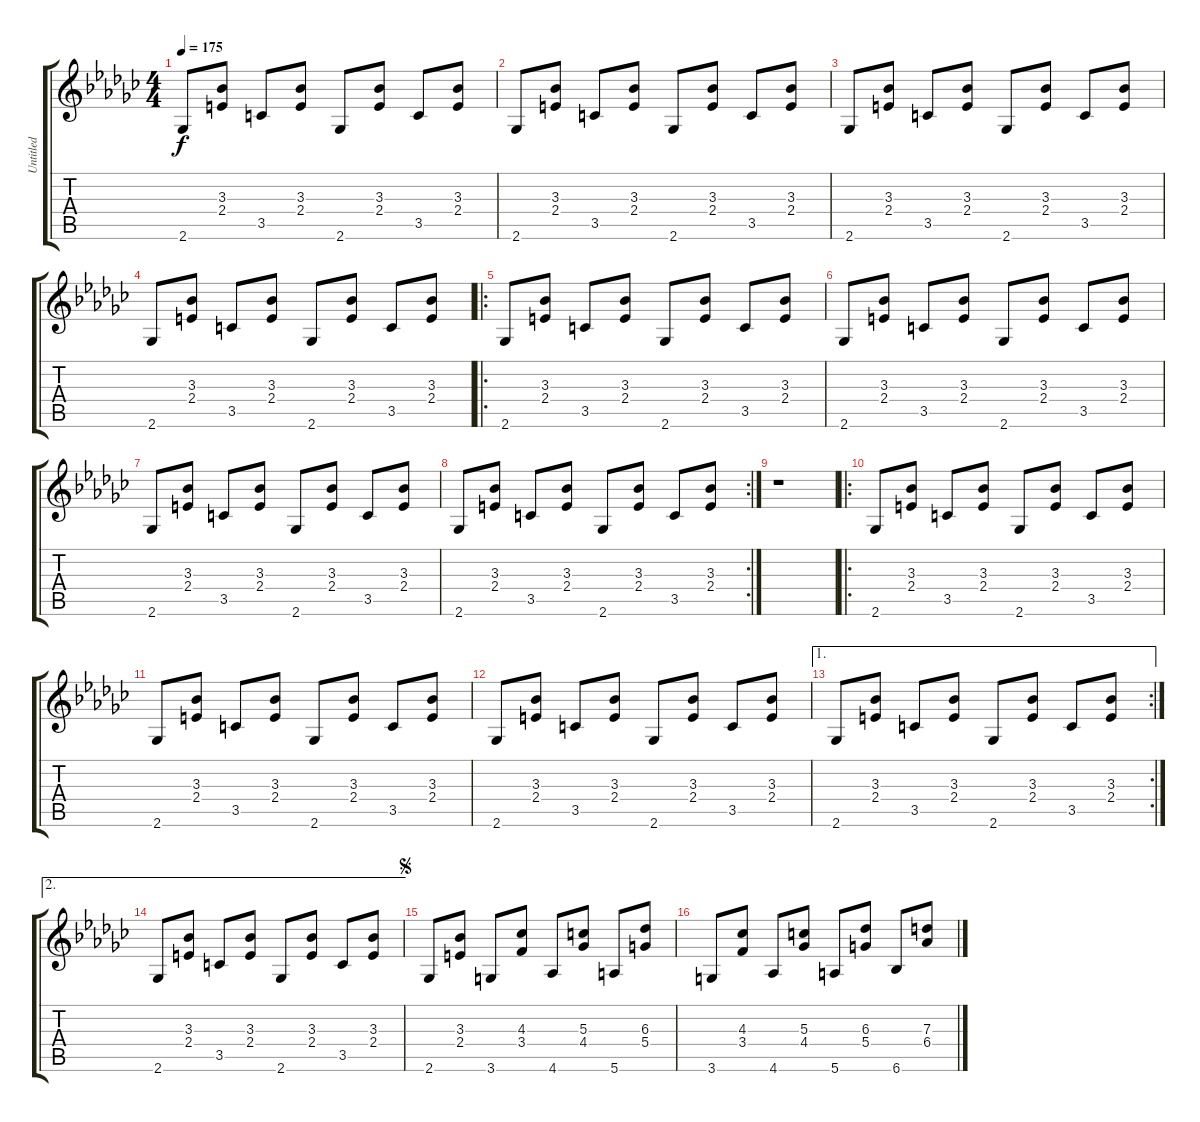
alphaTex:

\track ("Untitled" "Untitled") {instrument acousticguitarsteel}
\staff {score tabs}
\tuning (E4 B3 G3 D3 A2 E2) {hide}
\ts (4 4)
\tempo 175
\clef g2
\ks gb
2.6.8{dy f instrument acousticguitarsteel} (3.3 2.4).8 3.5.8 (3.3 2.4).8 2.6.8 (3.3 2.4).8 3.5.8 (3.3 2.4).8 |
2.6.8 (3.3 2.4).8 3.5.8 (3.3 2.4).8 2.6.8 (3.3 2.4).8 3.5.8 (3.3 2.4).8 |
2.6.8 (3.3 2.4).8 3.5.8 (3.3 2.4).8 2.6.8 (3.3 2.4).8 3.5.8 (3.3 2.4).8 |
2.6.8 (3.3 2.4).8 3.5.8 (3.3 2.4).8 2.6.8 (3.3 2.4).8 3.5.8 (3.3 2.4).8 |
\ro
2.6.8 (3.3 2.4).8 3.5.8 (3.3 2.4).8 2.6.8 (3.3 2.4).8 3.5.8 (3.3 2.4).8 |
2.6.8 (3.3 2.4).8 3.5.8 (3.3 2.4).8 2.6.8 (3.3 2.4).8 3.5.8 (3.3 2.4).8 |
2.6.8 (3.3 2.4).8 3.5.8 (3.3 2.4).8 2.6.8 (3.3 2.4).8 3.5.8 (3.3 2.4).8 |
\rc 2
2.6.8 (3.3 2.4).8 3.5.8 (3.3 2.4).8 2.6.8 (3.3 2.4).8 3.5.8 (3.3 2.4).8 |
r.1 |
\ro
2.6.8 (3.3 2.4).8 3.5.8 (3.3 2.4).8 2.6.8 (3.3 2.4).8 3.5.8 (3.3 2.4).8 |
2.6.8 (3.3 2.4).8 3.5.8 (3.3 2.4).8 2.6.8 (3.3 2.4).8 3.5.8 (3.3 2.4).8 |
2.6.8 (3.3 2.4).8 3.5.8 (3.3 2.4).8 2.6.8 (3.3 2.4).8 3.5.8 (3.3 2.4).8 |
\ae 1
\rc 2
2.6.8 (3.3 2.4).8 3.5.8 (3.3 2.4).8 2.6.8 (3.3 2.4).8 3.5.8 (3.3 2.4).8 |
\ae 2
2.6.8 (3.3 2.4).8 3.5.8 (3.3 2.4).8 2.6.8 (3.3 2.4).8 3.5.8 (3.3 2.4).8 |
\jump segno
2.6.8 (3.3 2.4).8 3.6.8 (4.3 3.4).8 4.6.8 (5.3 4.4).8 5.6.8 (6.3 5.4).8 |
3.6.8 (4.3 3.4).8 4.6.8 (5.3 4.4).8 5.6.8 (6.3 5.4).8 6.6.8 (7.3 6.4).8
